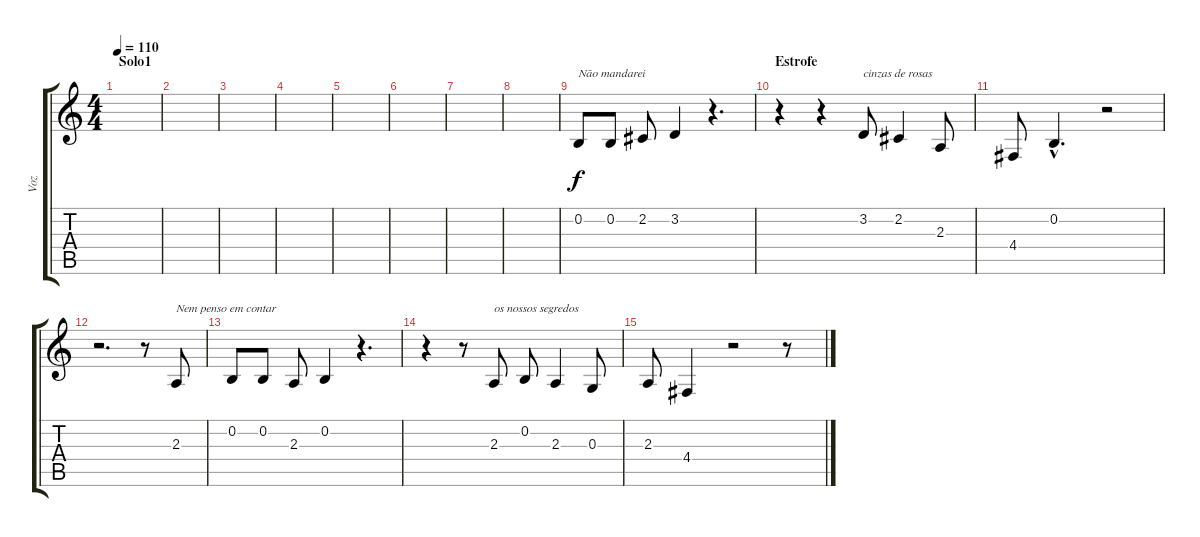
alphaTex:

\track ("Voz" "Voz") {instrument violin}
\staff {score tabs}
\tuning (E4 B3 G3 D3 A2 E2) {hide}
\ts (4 4)
\section ("" "Solo1")
\tempo 110
\clef g2
\ks c
|
|
|
|
|
|
|
|
0.2.8{txt "Não mandarei"} 0.2.8 2.2.8 3.2.4 r.4{d} |
\section ("" "Estrofe")
r.4 r.4 3.2.8{txt "cinzas de rosas"} 2.2.4 2.3.8 |
4.4.8 0.2{hac}.4{d} r.2 |
r.2{d} r.8 2.3.8{txt "Nem penso em contar"} |
0.2.8 0.2.8 2.3.8 0.2.4 r.4{d} |
r.4 r.8 2.3.8{txt "os nossos segredos"} 0.2.8 2.3.4 0.3.8 |
2.3.8 4.4.4 r.2 r.8
